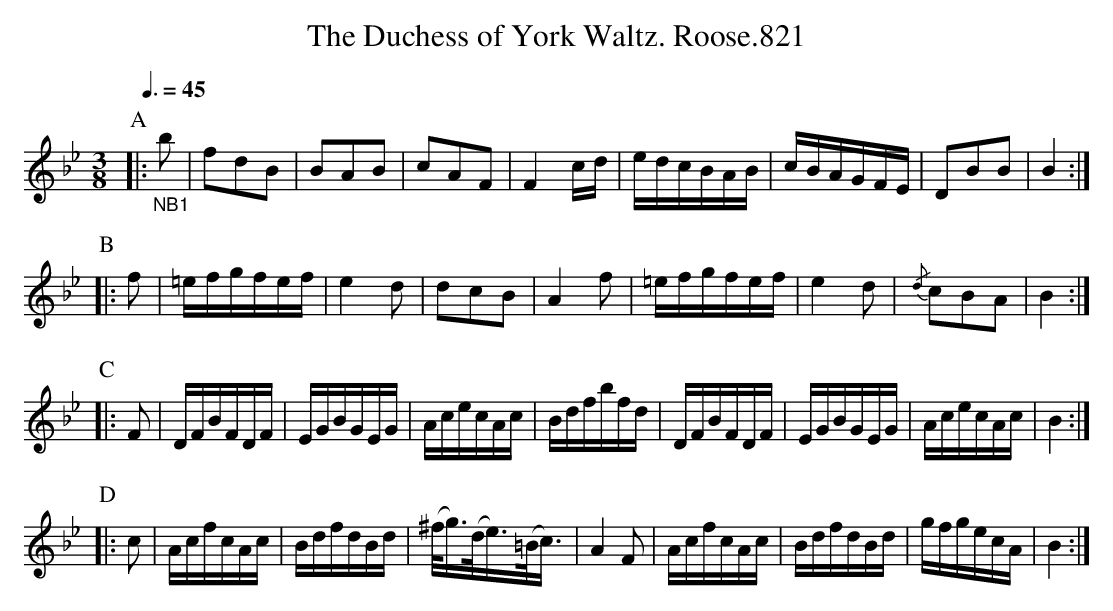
X:1
T:Duchess of York Waltz. Roose.821, The
M:3/8
Q:3/8=45
L:1/16
K:Bb
P:A
|: "_NB1"b2 | f2d2B2 | B2A2B2 | c2A2F2 | F4cd | \\
edcBAB | cBAGFE | D2B2B2 | B4 :|
P:B
|: f2 | =efgfef | e4d2 | d2c2B2 | A4f2 | \\
=efgfef | e4d2 | {/d}c2B2A2 | B4 :|
P:C
|: F2 | DFBFDF | EGBGEG | AcecAc | Bdfbfd | \\
DFBFDF | EGBGEG | AcecAc | B4 :|
P:D
|: c2 | AcfcAc | BdfdBd | (^f<g)(d<e)(=B<c) | A4F2 | \\
AcfcAc | BdfdBd | gfgecA | B4 :|
